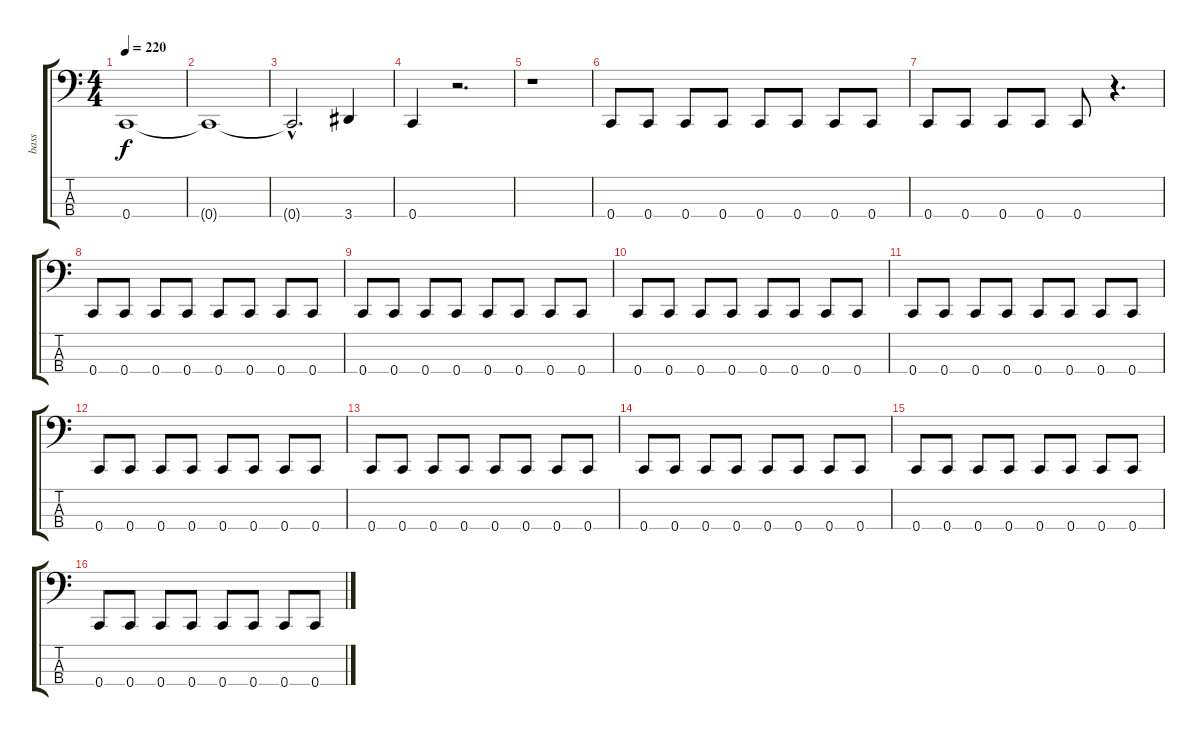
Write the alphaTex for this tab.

\track ("bass" "bass") {instrument electricbassfinger}
\staff {score tabs}
\tuning (Eb2 Bb1 F1 C1) {hide}
\ts (4 4)
\tempo 220
\clef f4
\ks c
0.4{t}.1{dy f} |
0.4{t}.1 |
0.4{hac t}.2{d} 3.4.4 |
0.4.4 r.2{d} |
r.1 |
0.4.8 0.4.8 0.4.8 0.4.8 0.4.8 0.4.8 0.4.8 0.4.8 |
0.4.8 0.4.8 0.4.8 0.4.8 0.4.8 r.4{d} |
0.4.8 0.4.8 0.4.8 0.4.8 0.4.8 0.4.8 0.4.8 0.4.8 |
0.4.8 0.4.8 0.4.8 0.4.8 0.4.8 0.4.8 0.4.8 0.4.8 |
0.4.8 0.4.8 0.4.8 0.4.8 0.4.8 0.4.8 0.4.8 0.4.8 |
0.4.8 0.4.8 0.4.8 0.4.8 0.4.8 0.4.8 0.4.8 0.4.8 |
0.4.8 0.4.8 0.4.8 0.4.8 0.4.8 0.4.8 0.4.8 0.4.8 |
0.4.8 0.4.8 0.4.8 0.4.8 0.4.8 0.4.8 0.4.8 0.4.8 |
0.4.8 0.4.8 0.4.8 0.4.8 0.4.8 0.4.8 0.4.8 0.4.8 |
0.4.8 0.4.8 0.4.8 0.4.8 0.4.8 0.4.8 0.4.8 0.4.8 |
0.4.8 0.4.8 0.4.8 0.4.8 0.4.8 0.4.8 0.4.8 0.4.8
